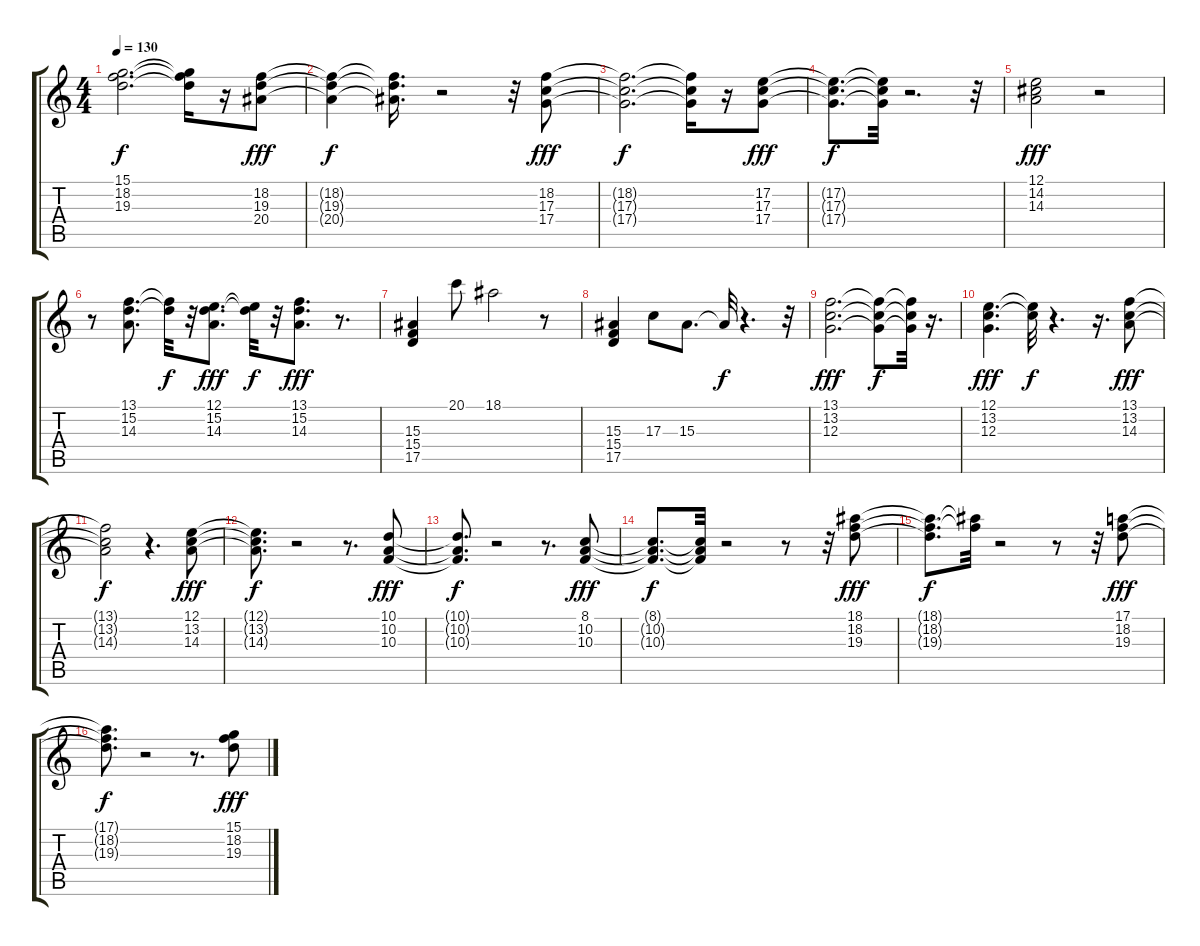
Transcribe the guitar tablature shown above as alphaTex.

\track "" {instrument electricpiano2}
\staff {score tabs}
\tuning (E4 B3 G3 D3 A2 E2) {hide}
\ts (4 4)
\tempo 130
\clef g2
\ks c
(15.1{t} 18.2{t} 19.3{t}).2{d dy f} (15.1{t} 18.2{t} 19.3{t}).16 r.16 (18.2 19.3 20.4).8{dy fff} |
(18.2{t} 19.3{t} 20.4{t}).4{dy f} (18.2{t} 19.3{t} 20.4{t}).16{d} r.2 r.32 (18.2 17.3 17.4).8{dy fff} |
(18.2{t} 17.3{t} 17.4{t}).2{d dy f} (18.2{t} 17.3{t} 17.4{t}).16 r.16 (17.2 17.3 17.4).8{dy fff} |
(17.2{t} 17.3{t} 17.4{t}).8{d dy f} (17.2{t} 17.3{t} 17.4{t}).32 r.2{d} r.32 |
(12.1 14.2 14.3).2{dy fff} r.2 |
r.8 (13.1 15.2 14.3).8{d} (13.1{t} 15.2{t}).32{dy f} r.32 (12.1 15.2 14.3).8{d dy fff} (12.1{t} 15.2{t}).32{dy f} r.32 (13.1 15.2 14.3).8{d dy fff} r.8{d} |
(15.3 15.4 17.5).4 20.1.8 18.1.2 r.8 |
(15.3 15.4 17.5).4 17.3.8 15.3.8{d} 15.3{t}.32{dy f} r.4{d} r.32 |
(13.1 13.2 12.3).2{d dy fff} (13.1{t} 13.2{t} 12.3{t}).8{dy f} (13.1{t} 13.2{t} 12.3{t}).32 r.16{d} |
(12.1 13.2 12.3).4{d dy fff} (12.1{t} 13.2{t}).32{dy f} r.4{d} r.16{d} (13.1 13.2 14.3).8{dy fff} |
(13.1{t} 13.2{t} 14.3{t}).2{dy f} r.4{d} (12.1 13.2 14.3).8{dy fff} |
(12.1{t} 13.2{t} 14.3{t}).8{d dy f} r.2 r.8{d} (10.1 10.2 10.3).8{dy fff} |
(10.1{t} 10.2{t} 10.3{t}).8{d dy f} r.2 r.8{d} (8.1 10.2 10.3).8{dy fff} |
(8.1{t} 10.2{t} 10.3{t}).8{d dy f} (8.1{t} 10.2{t} 10.3{t}).32 r.2 r.8 r.32 (18.1 18.2 19.3).8{dy fff} |
(18.1{t} 18.2{t} 19.3{t}).8{d dy f} (18.1{t} 18.2{t}).32 r.2 r.8 r.32 (17.1 18.2 19.3).8{dy fff} |
(17.1{t} 18.2{t} 19.3{t}).8{d dy f} r.2 r.8{d} (15.1 18.2 19.3).8{dy fff}
